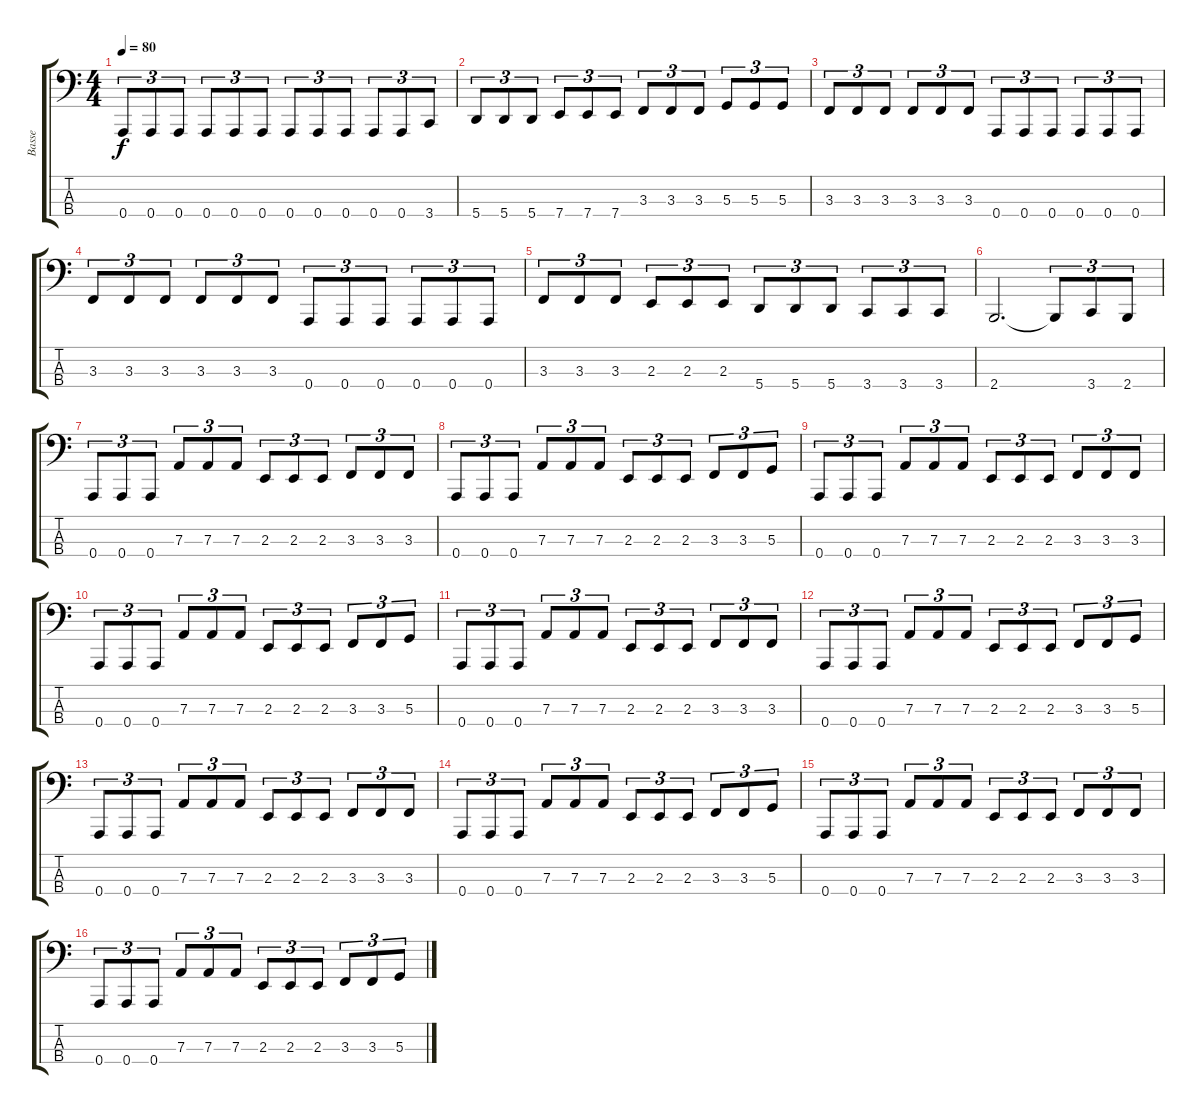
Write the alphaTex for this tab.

\track ("Basse" "Basse") {instrument electricbasspick}
\staff {score tabs}
\tuning (C2 G1 D1 A0) {hide}
\ts (4 4)
\tempo 80
\clef f4
\ks c
0.4.8{tu (3 2) dy f} 0.4.8{tu (3 2)} 0.4.8{tu (3 2)} 0.4.8{tu (3 2)} 0.4.8{tu (3 2)} 0.4.8{tu (3 2)} 0.4.8{tu (3 2)} 0.4.8{tu (3 2)} 0.4.8{tu (3 2)} 0.4.8{tu (3 2)} 0.4.8{tu (3 2)} 3.4.8{tu (3 2)} |
5.4.8{tu (3 2)} 5.4.8{tu (3 2)} 5.4.8{tu (3 2)} 7.4.8{tu (3 2)} 7.4.8{tu (3 2)} 7.4.8{tu (3 2)} 3.3.8{tu (3 2)} 3.3.8{tu (3 2)} 3.3.8{tu (3 2)} 5.3.8{tu (3 2)} 5.3.8{tu (3 2)} 5.3.8{tu (3 2)} |
3.3.8{tu (3 2)} 3.3.8{tu (3 2)} 3.3.8{tu (3 2)} 3.3.8{tu (3 2)} 3.3.8{tu (3 2)} 3.3.8{tu (3 2)} 0.4.8{tu (3 2)} 0.4.8{tu (3 2)} 0.4.8{tu (3 2)} 0.4.8{tu (3 2)} 0.4.8{tu (3 2)} 0.4.8{tu (3 2)} |
3.3.8{tu (3 2)} 3.3.8{tu (3 2)} 3.3.8{tu (3 2)} 3.3.8{tu (3 2)} 3.3.8{tu (3 2)} 3.3.8{tu (3 2)} 0.4.8{tu (3 2)} 0.4.8{tu (3 2)} 0.4.8{tu (3 2)} 0.4.8{tu (3 2)} 0.4.8{tu (3 2)} 0.4.8{tu (3 2)} |
3.3.8{tu (3 2)} 3.3.8{tu (3 2)} 3.3.8{tu (3 2)} 2.3.8{tu (3 2)} 2.3.8{tu (3 2)} 2.3.8{tu (3 2)} 5.4.8{tu (3 2)} 5.4.8{tu (3 2)} 5.4.8{tu (3 2)} 3.4.8{tu (3 2)} 3.4.8{tu (3 2)} 3.4.8{tu (3 2)} |
2.4.2{d} 2.4{t}.8{tu (3 2)} 3.4.8{tu (3 2)} 2.4.8{tu (3 2)} |
0.4.8{tu (3 2)} 0.4.8{tu (3 2)} 0.4.8{tu (3 2)} 7.3.8{tu (3 2)} 7.3.8{tu (3 2)} 7.3.8{tu (3 2)} 2.3.8{tu (3 2)} 2.3.8{tu (3 2)} 2.3.8{tu (3 2)} 3.3.8{tu (3 2)} 3.3.8{tu (3 2)} 3.3.8{tu (3 2)} |
0.4.8{tu (3 2)} 0.4.8{tu (3 2)} 0.4.8{tu (3 2)} 7.3.8{tu (3 2)} 7.3.8{tu (3 2)} 7.3.8{tu (3 2)} 2.3.8{tu (3 2)} 2.3.8{tu (3 2)} 2.3.8{tu (3 2)} 3.3.8{tu (3 2)} 3.3.8{tu (3 2)} 5.3.8{tu (3 2)} |
0.4.8{tu (3 2)} 0.4.8{tu (3 2)} 0.4.8{tu (3 2)} 7.3.8{tu (3 2)} 7.3.8{tu (3 2)} 7.3.8{tu (3 2)} 2.3.8{tu (3 2)} 2.3.8{tu (3 2)} 2.3.8{tu (3 2)} 3.3.8{tu (3 2)} 3.3.8{tu (3 2)} 3.3.8{tu (3 2)} |
0.4.8{tu (3 2)} 0.4.8{tu (3 2)} 0.4.8{tu (3 2)} 7.3.8{tu (3 2)} 7.3.8{tu (3 2)} 7.3.8{tu (3 2)} 2.3.8{tu (3 2)} 2.3.8{tu (3 2)} 2.3.8{tu (3 2)} 3.3.8{tu (3 2)} 3.3.8{tu (3 2)} 5.3.8{tu (3 2)} |
0.4.8{tu (3 2)} 0.4.8{tu (3 2)} 0.4.8{tu (3 2)} 7.3.8{tu (3 2)} 7.3.8{tu (3 2)} 7.3.8{tu (3 2)} 2.3.8{tu (3 2)} 2.3.8{tu (3 2)} 2.3.8{tu (3 2)} 3.3.8{tu (3 2)} 3.3.8{tu (3 2)} 3.3.8{tu (3 2)} |
0.4.8{tu (3 2)} 0.4.8{tu (3 2)} 0.4.8{tu (3 2)} 7.3.8{tu (3 2)} 7.3.8{tu (3 2)} 7.3.8{tu (3 2)} 2.3.8{tu (3 2)} 2.3.8{tu (3 2)} 2.3.8{tu (3 2)} 3.3.8{tu (3 2)} 3.3.8{tu (3 2)} 5.3.8{tu (3 2)} |
0.4.8{tu (3 2)} 0.4.8{tu (3 2)} 0.4.8{tu (3 2)} 7.3.8{tu (3 2)} 7.3.8{tu (3 2)} 7.3.8{tu (3 2)} 2.3.8{tu (3 2)} 2.3.8{tu (3 2)} 2.3.8{tu (3 2)} 3.3.8{tu (3 2)} 3.3.8{tu (3 2)} 3.3.8{tu (3 2)} |
0.4.8{tu (3 2)} 0.4.8{tu (3 2)} 0.4.8{tu (3 2)} 7.3.8{tu (3 2)} 7.3.8{tu (3 2)} 7.3.8{tu (3 2)} 2.3.8{tu (3 2)} 2.3.8{tu (3 2)} 2.3.8{tu (3 2)} 3.3.8{tu (3 2)} 3.3.8{tu (3 2)} 5.3.8{tu (3 2)} |
0.4.8{tu (3 2)} 0.4.8{tu (3 2)} 0.4.8{tu (3 2)} 7.3.8{tu (3 2)} 7.3.8{tu (3 2)} 7.3.8{tu (3 2)} 2.3.8{tu (3 2)} 2.3.8{tu (3 2)} 2.3.8{tu (3 2)} 3.3.8{tu (3 2)} 3.3.8{tu (3 2)} 3.3.8{tu (3 2)} |
0.4.8{tu (3 2)} 0.4.8{tu (3 2)} 0.4.8{tu (3 2)} 7.3.8{tu (3 2)} 7.3.8{tu (3 2)} 7.3.8{tu (3 2)} 2.3.8{tu (3 2)} 2.3.8{tu (3 2)} 2.3.8{tu (3 2)} 3.3.8{tu (3 2)} 3.3.8{tu (3 2)} 5.3.8{tu (3 2)}
